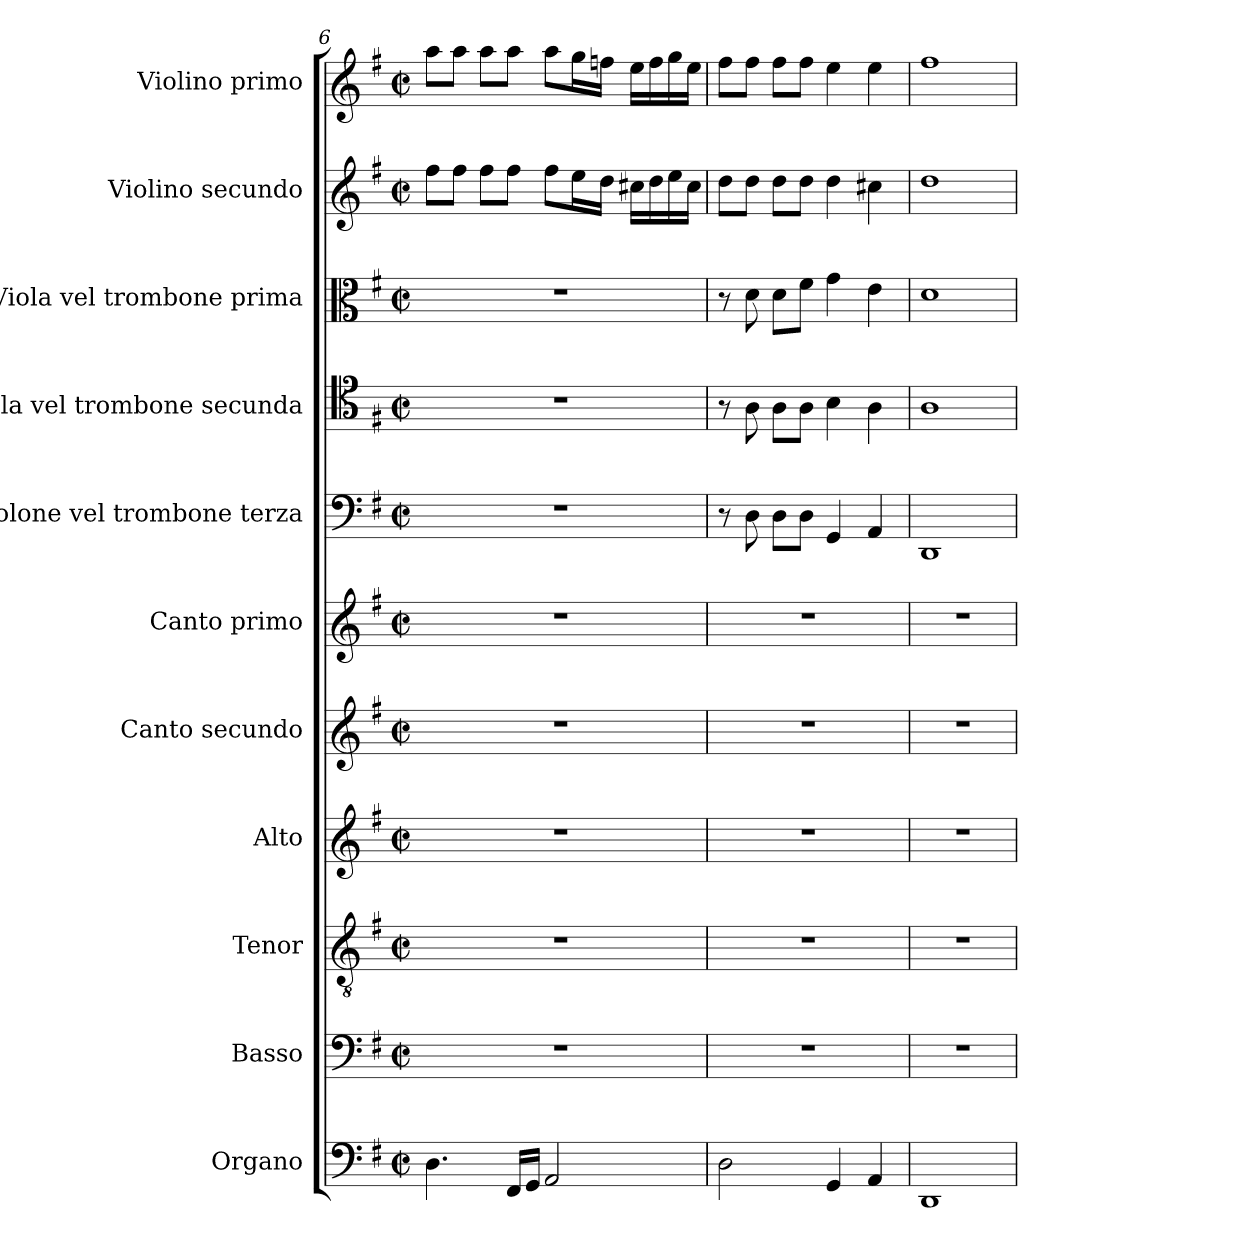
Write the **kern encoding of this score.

**kern	**kern	**kern	**kern	**kern	**kern	**kern	**kern	**kern	**kern	**kern
*part11	*part10	*part9	*part8	*part7	*part6	*part5	*part4	*part3	*part2	*part1
*staff11	*staff10	*staff9	*staff8	*staff7	*staff6	*staff5	*staff4	*staff3	*staff2	*staff1
*I"Organo	*I"Basso	*I"Tenor	*I"Alto	*I"Canto secundo	*I"Canto primo	*I"Violone vel trombone  terza	*I"Viola vel trombone secunda	*I"Viola vel trombone prima	*I"Violino secundo	*I"Violino primo
*	*I'B	*I'T	*I'A	*I'C2	*I'C1	*I'Vn	*I'Va2	*I'Va1	*I'Vi2	*I'Vi1
*clefF4	*clefF4	*clefGv2	*clefG2	*clefG2	*clefG2	*clefF4	*clefC4	*clefC3	*clefG2	*clefG2
*k[f#]	*k[f#]	*k[f#]	*k[f#]	*k[f#]	*k[f#]	*k[f#]	*k[f#]	*k[f#]	*k[f#]	*k[f#]
*G:	*G:	*G:	*G:	*G:	*G:	*G:	*G:	*G:	*G:	*G:
*M2/2	*M2/2	*M2/2	*M2/2	*M2/2	*M2/2	*M2/2	*M2/2	*M2/2	*M2/2	*M2/2
*met(c|)	*met(c|)	*met(c|)	*met(c|)	*met(c|)	*met(c|)	*met(c|)	*met(c|)	*met(c|)	*met(c|)	*met(c|)
=6	=6	=6	=6	=6	=6	=6	=6	=6	=6	=6
4.D\	1r	1r	1r	1r	1r	1r	1r	1r	8ff#\L	8aa\L
.	.	.	.	.	.	.	.	.	8ff#\J	8aa\J
.	.	.	.	.	.	.	.	.	8ff#\L	8aa\L
16FF#/LL	.	.	.	.	.	.	.	.	8ff#\J	8aa\J
16GG/JJ	.	.	.	.	.	.	.	.	.	.
2AA/	.	.	.	.	.	.	.	.	8ff#\L	8aa\L
.	.	.	.	.	.	.	.	.	16ee\L	16gg\L
.	.	.	.	.	.	.	.	.	16dd\JJ	16ffn\JJ
.	.	.	.	.	.	.	.	.	16cc#X\LL	16ee\LL
.	.	.	.	.	.	.	.	.	16dd\	16ff\
.	.	.	.	.	.	.	.	.	16ee\	16gg\
.	.	.	.	.	.	.	.	.	16cc#\JJ	16ee\JJ
=7	=7	=7	=7	=7	=7	=7	=7	=7	=7	=7
2D\	1r	1r	1r	1r	1r	8r	8r	8r	8dd\L	8ff#\L
.	.	.	.	.	.	8D\	8A\	8d\	8dd\J	8ff#\J
.	.	.	.	.	.	8D\L	8A\L	8d\L	8dd\L	8ff#\L
.	.	.	.	.	.	8D\J	8A\J	8f#\J	8dd\J	8ff#\J
4GG/	.	.	.	.	.	4GG/	4B\	4g\	4dd\	4ee\
4AA/	.	.	.	.	.	4AA/	4A\	4e\	4cc#X\	4ee\
=8	=8	=8	=8	=8	=8	=8	=8	=8	=8	=8
1DD	1r	1r	1r	1r	1r	1DD	1A	1d	1dd	1ff#
=	=	=	=	=	=	=	=	=	=	=
*-	*-	*-	*-	*-	*-	*-	*-	*-	*-	*-
